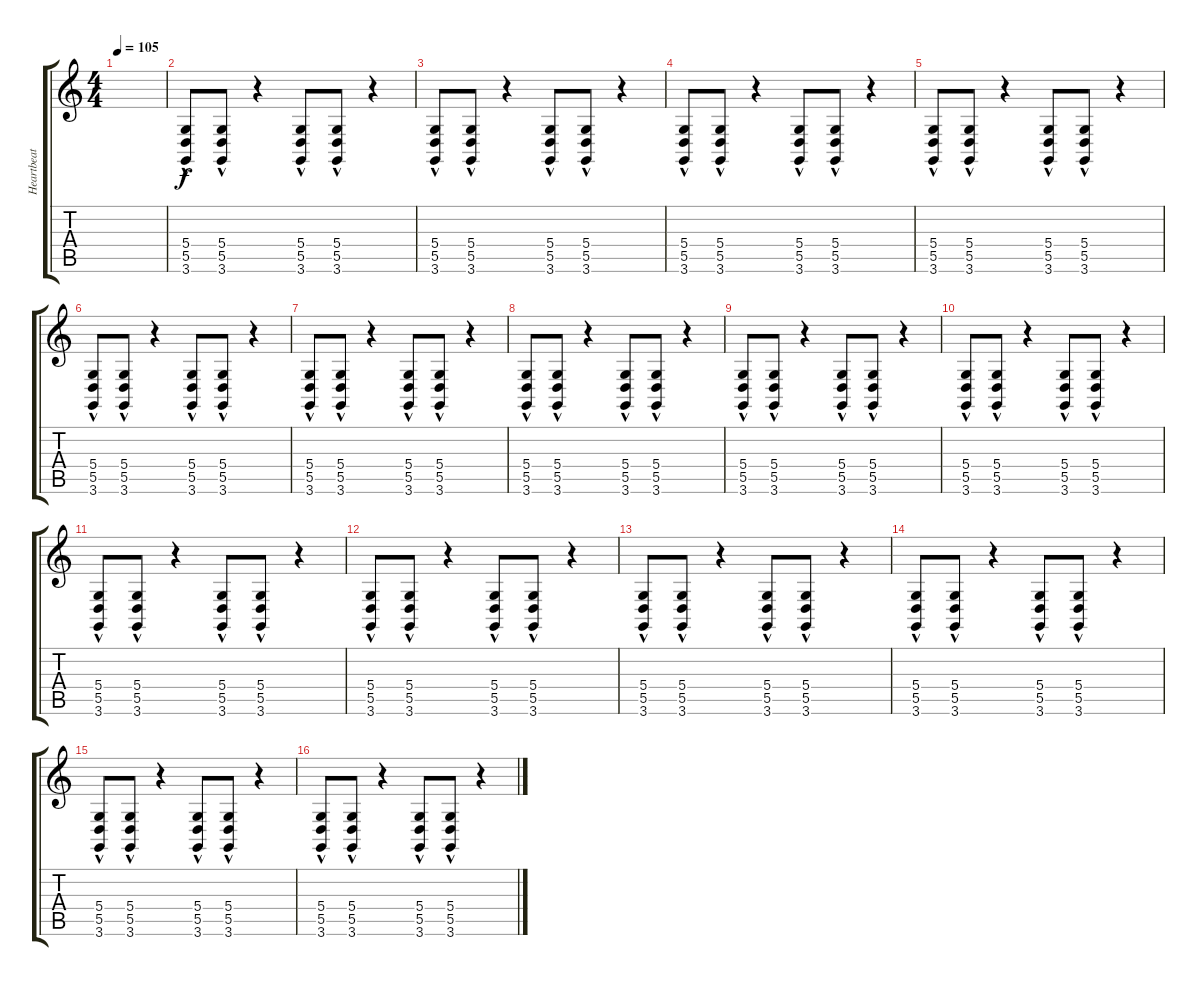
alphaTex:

\track ("Heartbeat" "Heartbeat") {instrument helicopter}
\staff {score tabs}
\tuning (E4 B3 G3 D3 A2 E2) {hide}
\ts (4 4)
\tempo 105
\clef g2
\ks c
|
(5.4{hac} 5.5{hac} 3.6{hac}).8 (5.4{hac} 5.5{hac} 3.6{hac}).8 r.4 (5.4{hac} 5.5{hac} 3.6{hac}).8 (5.4{hac} 5.5{hac} 3.6{hac}).8 r.4 |
(5.4{hac} 5.5{hac} 3.6{hac}).8 (5.4{hac} 5.5{hac} 3.6{hac}).8 r.4 (5.4{hac} 5.5{hac} 3.6{hac}).8 (5.4{hac} 5.5{hac} 3.6{hac}).8 r.4 |
(5.4{hac} 5.5{hac} 3.6{hac}).8 (5.4{hac} 5.5{hac} 3.6{hac}).8 r.4 (5.4{hac} 5.5{hac} 3.6{hac}).8 (5.4{hac} 5.5{hac} 3.6{hac}).8 r.4 |
(5.4{hac} 5.5{hac} 3.6{hac}).8 (5.4{hac} 5.5{hac} 3.6{hac}).8 r.4 (5.4{hac} 5.5{hac} 3.6{hac}).8 (5.4{hac} 5.5{hac} 3.6{hac}).8 r.4 |
(5.4{hac} 5.5{hac} 3.6{hac}).8 (5.4{hac} 5.5{hac} 3.6{hac}).8 r.4 (5.4{hac} 5.5{hac} 3.6{hac}).8 (5.4{hac} 5.5{hac} 3.6{hac}).8 r.4 |
(5.4{hac} 5.5{hac} 3.6{hac}).8 (5.4{hac} 5.5{hac} 3.6{hac}).8 r.4 (5.4{hac} 5.5{hac} 3.6{hac}).8 (5.4{hac} 5.5{hac} 3.6{hac}).8 r.4 |
(5.4{hac} 5.5{hac} 3.6{hac}).8 (5.4{hac} 5.5{hac} 3.6{hac}).8 r.4 (5.4{hac} 5.5{hac} 3.6{hac}).8 (5.4{hac} 5.5{hac} 3.6{hac}).8 r.4 |
(5.4{hac} 5.5{hac} 3.6{hac}).8 (5.4{hac} 5.5{hac} 3.6{hac}).8 r.4 (5.4{hac} 5.5{hac} 3.6{hac}).8 (5.4{hac} 5.5{hac} 3.6{hac}).8 r.4 |
(5.4{hac} 5.5{hac} 3.6{hac}).8 (5.4{hac} 5.5{hac} 3.6{hac}).8 r.4 (5.4{hac} 5.5{hac} 3.6{hac}).8 (5.4{hac} 5.5{hac} 3.6{hac}).8 r.4 |
(5.4{hac} 5.5{hac} 3.6{hac}).8 (5.4{hac} 5.5{hac} 3.6{hac}).8 r.4 (5.4{hac} 5.5{hac} 3.6{hac}).8 (5.4{hac} 5.5{hac} 3.6{hac}).8 r.4 |
(5.4{hac} 5.5{hac} 3.6{hac}).8 (5.4{hac} 5.5{hac} 3.6{hac}).8 r.4 (5.4{hac} 5.5{hac} 3.6{hac}).8 (5.4{hac} 5.5{hac} 3.6{hac}).8 r.4 |
(5.4{hac} 5.5{hac} 3.6{hac}).8 (5.4{hac} 5.5{hac} 3.6{hac}).8 r.4 (5.4{hac} 5.5{hac} 3.6{hac}).8 (5.4{hac} 5.5{hac} 3.6{hac}).8 r.4 |
(5.4{hac} 5.5{hac} 3.6{hac}).8 (5.4{hac} 5.5{hac} 3.6{hac}).8 r.4 (5.4{hac} 5.5{hac} 3.6{hac}).8 (5.4{hac} 5.5{hac} 3.6{hac}).8 r.4 |
(5.4{hac} 5.5{hac} 3.6{hac}).8 (5.4{hac} 5.5{hac} 3.6{hac}).8 r.4 (5.4{hac} 5.5{hac} 3.6{hac}).8 (5.4{hac} 5.5{hac} 3.6{hac}).8 r.4 |
(5.4{hac} 5.5{hac} 3.6{hac}).8 (5.4{hac} 5.5{hac} 3.6{hac}).8 r.4 (5.4{hac} 5.5{hac} 3.6{hac}).8 (5.4{hac} 5.5{hac} 3.6{hac}).8 r.4
